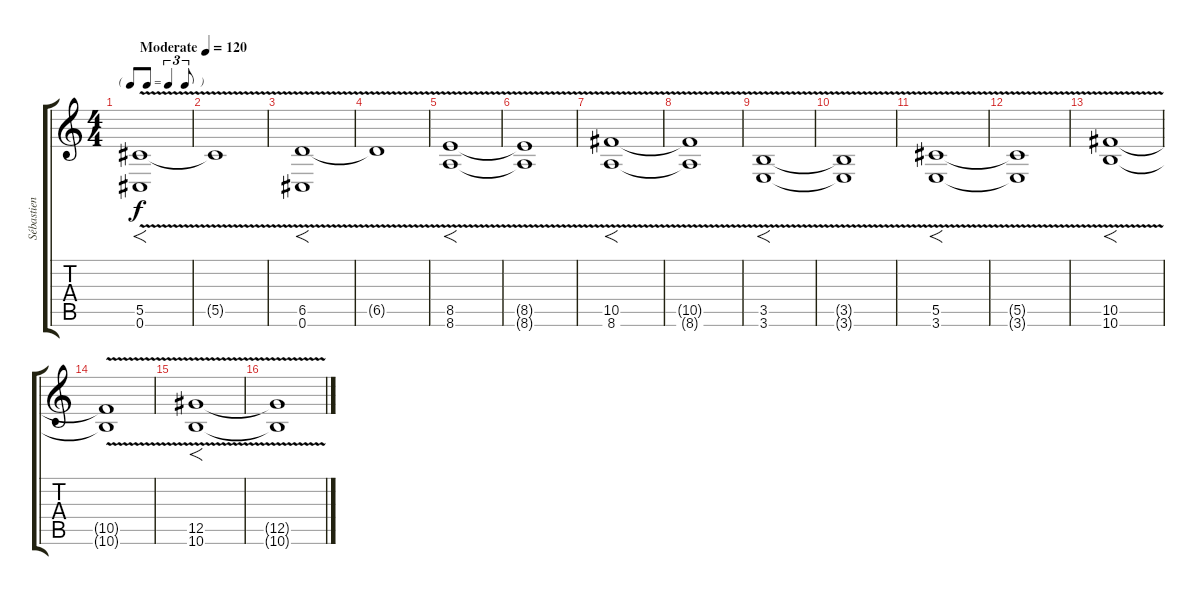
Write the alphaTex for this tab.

\track ("Sébastien" "Sébastien") {instrument overdrivenguitar}
\staff {score tabs}
\tuning (Eb4 Bb3 Gb3 Db3 Ab2 Db2) {hide}
\ts (4 4)
\tf triplet8th
\tempo (120 "Moderate")
\clef g2
\ks c
(5.5{v} 0.6).1{f dy f volume 6 instrument overdrivenguitar} |
5.5{t}.1 |
(6.5{v} 0.6).1{f} |
6.5{t}.1 |
(8.5{v} 8.6{v}).1{f} |
(8.5{t} 8.6{t}).1 |
(10.5{v} 8.6{v}).1{f} |
(10.5{t} 8.6{t}).1 |
(3.5{v} 3.6{v}).1{f} |
(3.5{t} 3.6{t}).1 |
(5.5{v} 3.6{v}).1{f} |
(5.5{t} 3.6{t}).1 |
(10.5{v} 10.6{v}).1{f} |
(10.5{t} 10.6{t}).1 |
(12.5{v} 10.6{v}).1{f} |
(12.5{t} 10.6{t}).1
